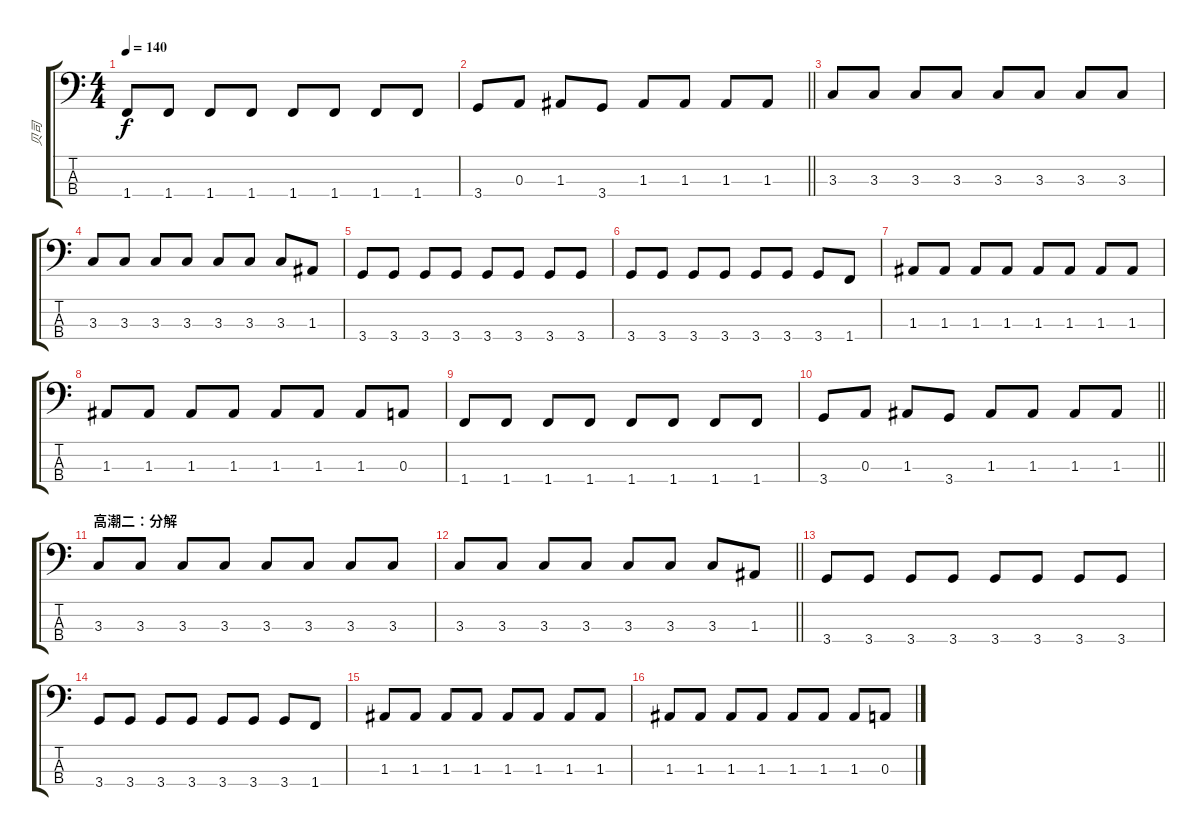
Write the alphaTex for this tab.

\track ("贝司" "贝司") {instrument electricbassfinger}
\staff {score tabs}
\tuning (G2 D2 A1 E1) {hide}
\ts (4 4)
\section ("" "")
\tempo 140
\clef f4
\ks c
1.4.8{dy f} 1.4.8 1.4.8 1.4.8 1.4.8 1.4.8 1.4.8 1.4.8 |
\barLineRight lightlight
3.4.8 0.3.8 1.3.8 3.4.8 1.3.8 1.3.8 1.3.8 1.3.8 |
\section ("" "")
3.3.8 3.3.8 3.3.8 3.3.8 3.3.8 3.3.8 3.3.8 3.3.8 |
3.3.8 3.3.8 3.3.8 3.3.8 3.3.8 3.3.8 3.3.8 1.3.8 |
3.4.8 3.4.8 3.4.8 3.4.8 3.4.8 3.4.8 3.4.8 3.4.8 |
3.4.8 3.4.8 3.4.8 3.4.8 3.4.8 3.4.8 3.4.8 1.4.8 |
1.3.8 1.3.8 1.3.8 1.3.8 1.3.8 1.3.8 1.3.8 1.3.8 |
1.3.8 1.3.8 1.3.8 1.3.8 1.3.8 1.3.8 1.3.8 0.3.8 |
1.4.8 1.4.8 1.4.8 1.4.8 1.4.8 1.4.8 1.4.8 1.4.8 |
\barLineRight lightlight
3.4.8 0.3.8 1.3.8 3.4.8 1.3.8 1.3.8 1.3.8 1.3.8 |
\section ("" "高潮二：分解")
3.3.8 3.3.8 3.3.8 3.3.8 3.3.8 3.3.8 3.3.8 3.3.8 |
\barLineRight lightlight
3.3.8 3.3.8 3.3.8 3.3.8 3.3.8 3.3.8 3.3.8 1.3.8 |
\section ("" "")
3.4.8 3.4.8 3.4.8 3.4.8 3.4.8 3.4.8 3.4.8 3.4.8 |
3.4.8 3.4.8 3.4.8 3.4.8 3.4.8 3.4.8 3.4.8 1.4.8 |
1.3.8 1.3.8 1.3.8 1.3.8 1.3.8 1.3.8 1.3.8 1.3.8 |
1.3.8 1.3.8 1.3.8 1.3.8 1.3.8 1.3.8 1.3.8 0.3.8
